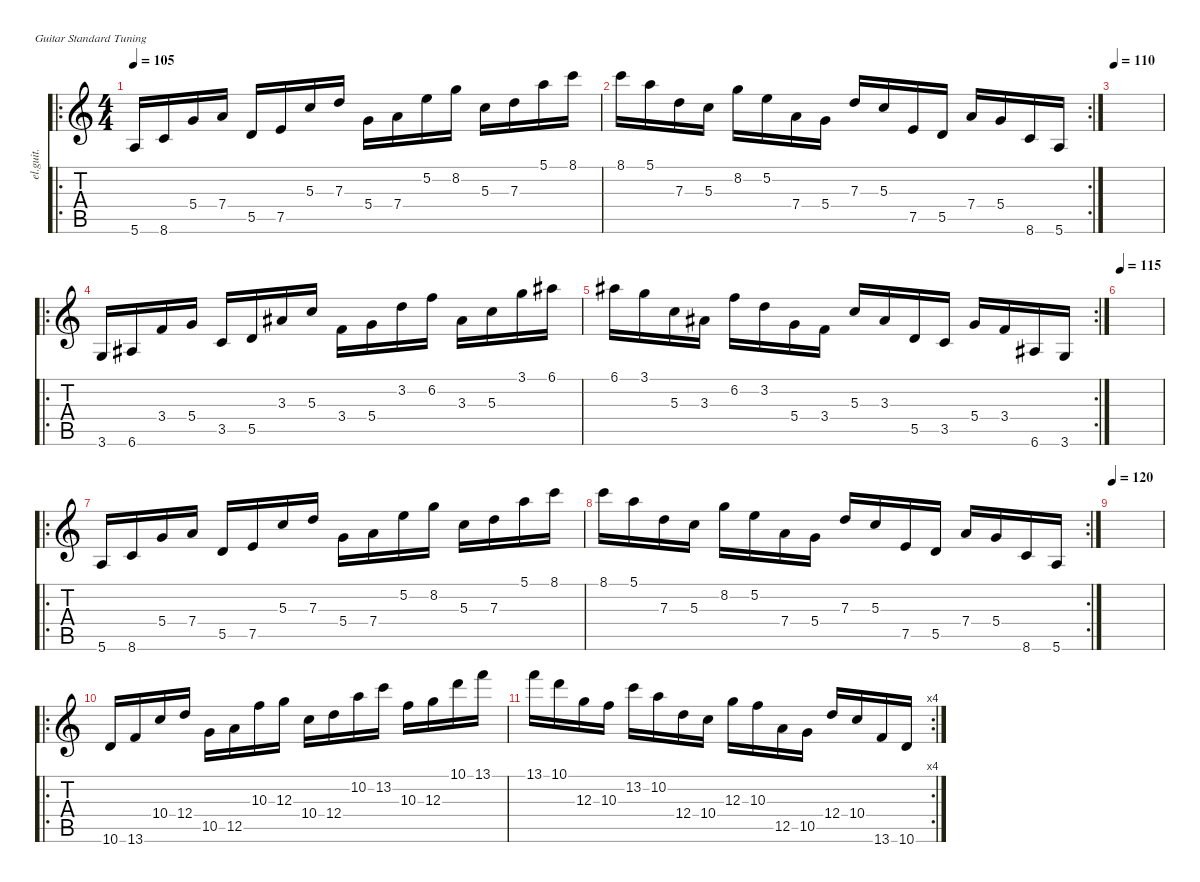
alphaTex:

\defaultSystemsLayout 4
\hideDynamics
\bracketExtendMode nobrackets
\otherSystemsTrackNameOrientation horizontal
\track ("Clean Guitar" "el.guit.") {instrument electricguitarclean}
\staff {score tabs}
\tuning (E4 B3 G3 D3 A2 E2)
\ro
\ts (4 4)
\tempo 105
\clef g2
\ks c
5.6.16{dy mf beam Up} 8.6.16{beam Up} 5.4.16{beam Up} 7.4.16{beam Up} 5.5.16{beam Up} 7.5.16{beam Up} 5.3.16{beam Up} 7.3.16{beam Up} 5.4.16{beam Down} 7.4.16{beam Down} 5.2.16{beam Down} 8.2.16{beam Down} 5.3.16{beam Down} 7.3.16{beam Down} 5.1.16{beam Down} 8.1.16{beam Down} |
\rc 2
8.1.16{beam Down} 5.1.16{beam Down} 7.3.16{beam Down} 5.3.16{beam Down} 8.2.16{beam Down} 5.2.16{beam Down} 7.4.16{beam Down} 5.4.16{beam Down} 7.3.16{beam Up} 5.3.16{beam Up} 7.5.16{beam Up} 5.5.16{beam Up} 7.4.16{beam Up} 5.4.16{beam Up} 8.6.16{beam Up} 5.6.16{beam Up} |
\tempo 110
|
\ro
3.6.16{beam Up} 6.6{acc #}.16{beam Up} 3.4.16{beam Up} 5.4.16{beam Up} 3.5.16{beam Up} 5.5.16{beam Up} 3.3{acc #}.16{beam Up} 5.3.16{beam Up} 3.4.16{beam Down} 5.4.16{beam Down} 3.2.16{beam Down} 6.2.16{beam Down} 3.3{acc #}.16{beam Down} 5.3.16{beam Down} 3.1.16{beam Down} 6.1{acc #}.16{beam Down} |
\rc 2
6.1{acc #}.16{beam Down} 3.1.16{beam Down} 5.3.16{beam Down} 3.3{acc #}.16{beam Down} 6.2.16{beam Down} 3.2.16{beam Down} 5.4.16{beam Down} 3.4.16{beam Down} 5.3.16{beam Up} 3.3{acc #}.16{beam Up} 5.5.16{beam Up} 3.5.16{beam Up} 5.4.16{beam Up} 3.4.16{beam Up} 6.6{acc #}.16{beam Up} 3.6.16{beam Up} |
\tempo 115
|
\ro
5.6.16{beam Up} 8.6.16{beam Up} 5.4.16{beam Up} 7.4.16{beam Up} 5.5.16{beam Up} 7.5.16{beam Up} 5.3.16{beam Up} 7.3.16{beam Up} 5.4.16{beam Down} 7.4.16{beam Down} 5.2.16{beam Down} 8.2.16{beam Down} 5.3.16{beam Down} 7.3.16{beam Down} 5.1.16{beam Down} 8.1.16{beam Down} |
\rc 2
8.1.16{beam Down} 5.1.16{beam Down} 7.3.16{beam Down} 5.3.16{beam Down} 8.2.16{beam Down} 5.2.16{beam Down} 7.4.16{beam Down} 5.4.16{beam Down} 7.3.16{beam Up} 5.3.16{beam Up} 7.5.16{beam Up} 5.5.16{beam Up} 7.4.16{beam Up} 5.4.16{beam Up} 8.6.16{beam Up} 5.6.16{beam Up} |
\tempo 120
|
\ro
10.6.16{beam Up} 13.6.16{beam Up} 10.4.16{beam Up} 12.4.16{beam Up} 10.5.16{beam Down} 12.5.16{beam Down} 10.3.16{beam Down} 12.3.16{beam Down} 10.4.16{beam Down} 12.4.16{beam Down} 10.2.16{beam Down} 13.2.16{beam Down} 10.3.16{beam Down} 12.3.16{beam Down} 10.1.16{beam Down} 13.1.16{beam Down} |
\rc 4
13.1.16{beam Down} 10.1.16{beam Down} 12.3.16{beam Down} 10.3.16{beam Down} 13.2.16{beam Down} 10.2.16{beam Down} 12.4.16{beam Down} 10.4.16{beam Down} 12.3.16{beam Down} 10.3.16{beam Down} 12.5.16{beam Down} 10.5.16{beam Down} 12.4.16{beam Up} 10.4.16{beam Up} 13.6.16{beam Up} 10.6.16{beam Up}
